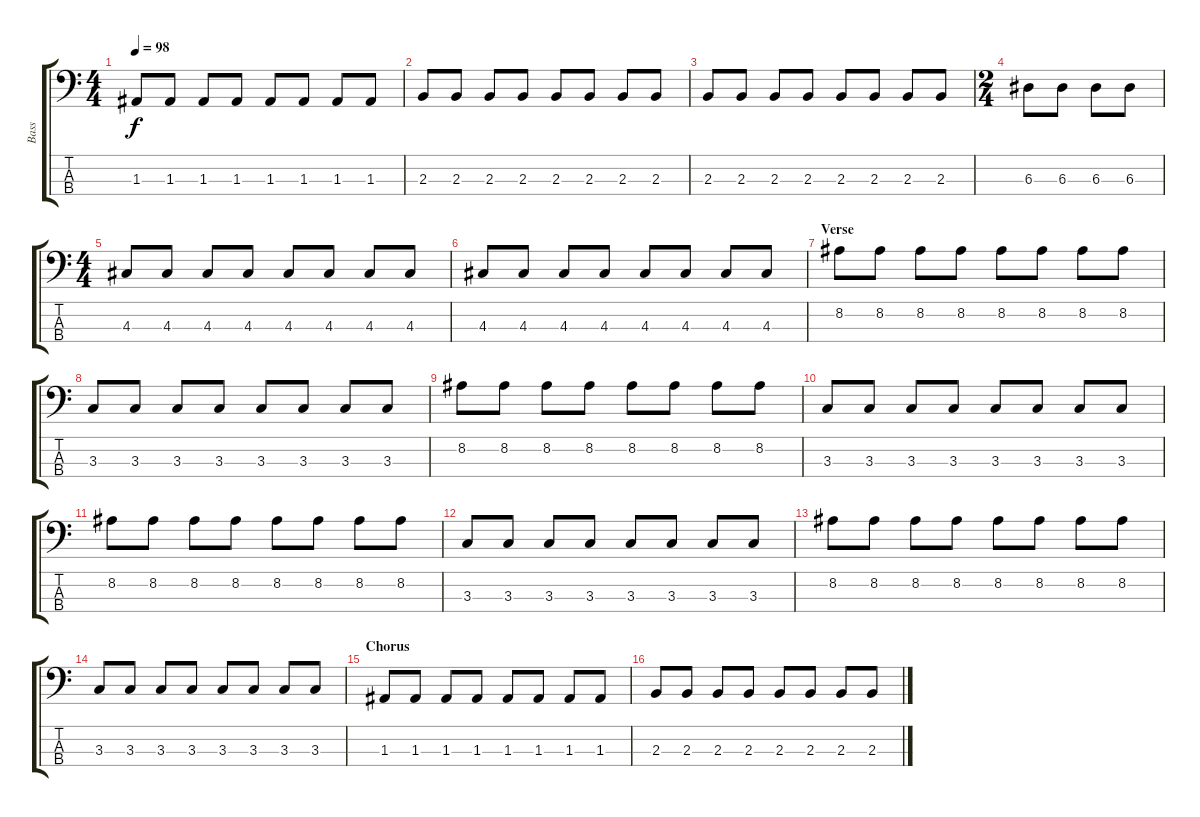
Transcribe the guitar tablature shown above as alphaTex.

\track ("Bass" "Bass") {instrument acousticbass}
\staff {score tabs}
\tuning (G2 D2 A1 E1) {hide}
\ts (4 4)
\tempo 98
\clef f4
\ks c
1.3.8{dy f} 1.3.8 1.3.8 1.3.8 1.3.8 1.3.8 1.3.8 1.3.8 |
2.3.8 2.3.8 2.3.8 2.3.8 2.3.8 2.3.8 2.3.8 2.3.8 |
2.3.8 2.3.8 2.3.8 2.3.8 2.3.8 2.3.8 2.3.8 2.3.8 |
\ts (2 4)
6.3.8 6.3.8 6.3.8 6.3.8 |
\ts (4 4)
4.3.8 4.3.8 4.3.8 4.3.8 4.3.8 4.3.8 4.3.8 4.3.8 |
4.3.8 4.3.8 4.3.8 4.3.8 4.3.8 4.3.8 4.3.8 4.3.8 |
\section ("" "Verse")
8.2.8 8.2.8 8.2.8 8.2.8 8.2.8 8.2.8 8.2.8 8.2.8 |
3.3.8 3.3.8 3.3.8 3.3.8 3.3.8 3.3.8 3.3.8 3.3.8 |
8.2.8 8.2.8 8.2.8 8.2.8 8.2.8 8.2.8 8.2.8 8.2.8 |
3.3.8 3.3.8 3.3.8 3.3.8 3.3.8 3.3.8 3.3.8 3.3.8 |
8.2.8 8.2.8 8.2.8 8.2.8 8.2.8 8.2.8 8.2.8 8.2.8 |
3.3.8 3.3.8 3.3.8 3.3.8 3.3.8 3.3.8 3.3.8 3.3.8 |
8.2.8 8.2.8 8.2.8 8.2.8 8.2.8 8.2.8 8.2.8 8.2.8 |
3.3.8 3.3.8 3.3.8 3.3.8 3.3.8 3.3.8 3.3.8 3.3.8 |
\section ("" "Chorus")
1.3.8 1.3.8 1.3.8 1.3.8 1.3.8 1.3.8 1.3.8 1.3.8 |
2.3.8 2.3.8 2.3.8 2.3.8 2.3.8 2.3.8 2.3.8 2.3.8
